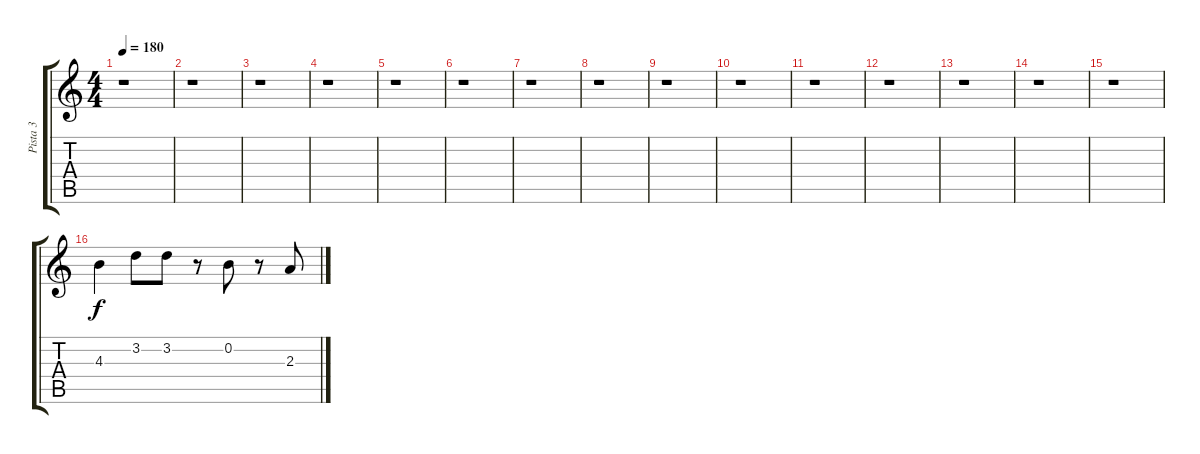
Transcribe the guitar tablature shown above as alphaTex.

\track ("Pista 3" "Pista 3") {instrument electricguitarjazz}
\staff {score tabs}
\tuning (E4 B3 G3 D3 A2 E2) {hide}
\ts (4 4)
\tempo 180
\clef g2
\ks c
r.1{dy f} |
r.1 |
r.1 |
r.1 |
r.1 |
r.1 |
r.1 |
r.1 |
r.1 |
r.1 |
r.1 |
r.1 |
r.1 |
r.1 |
r.1 |
4.3.4 3.2.8 3.2.8 r.8 0.2.8 r.8 2.3.8
